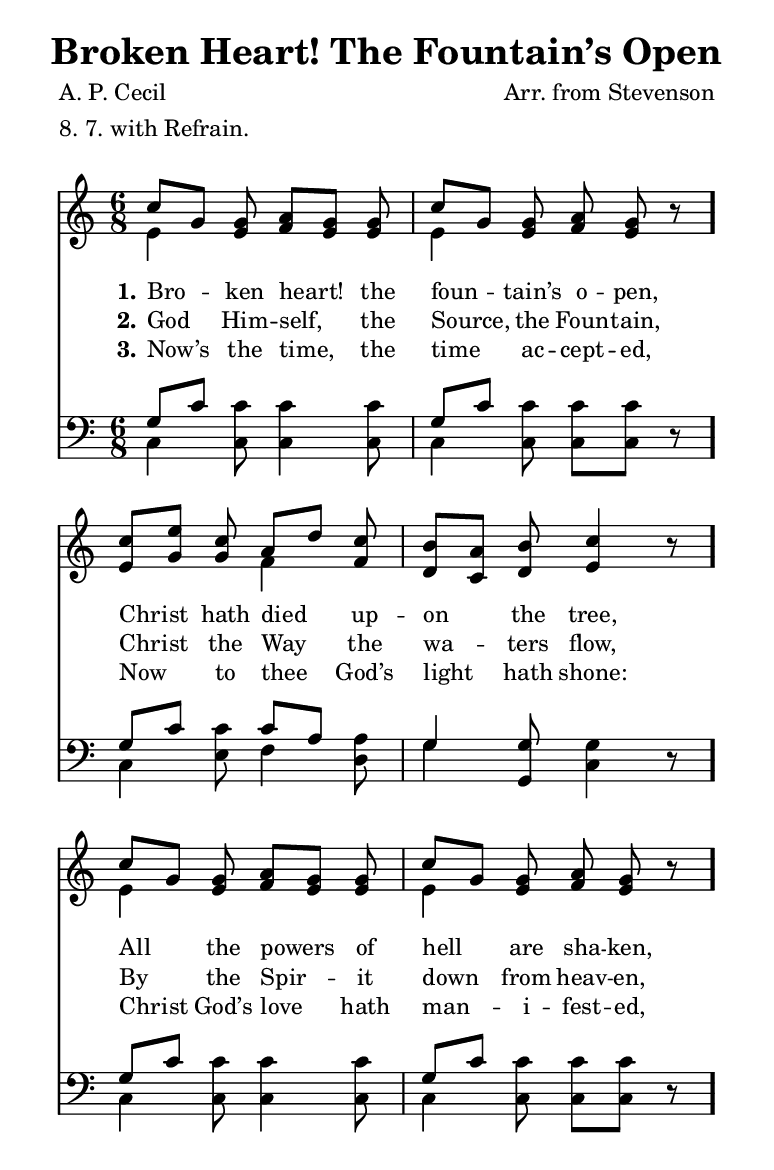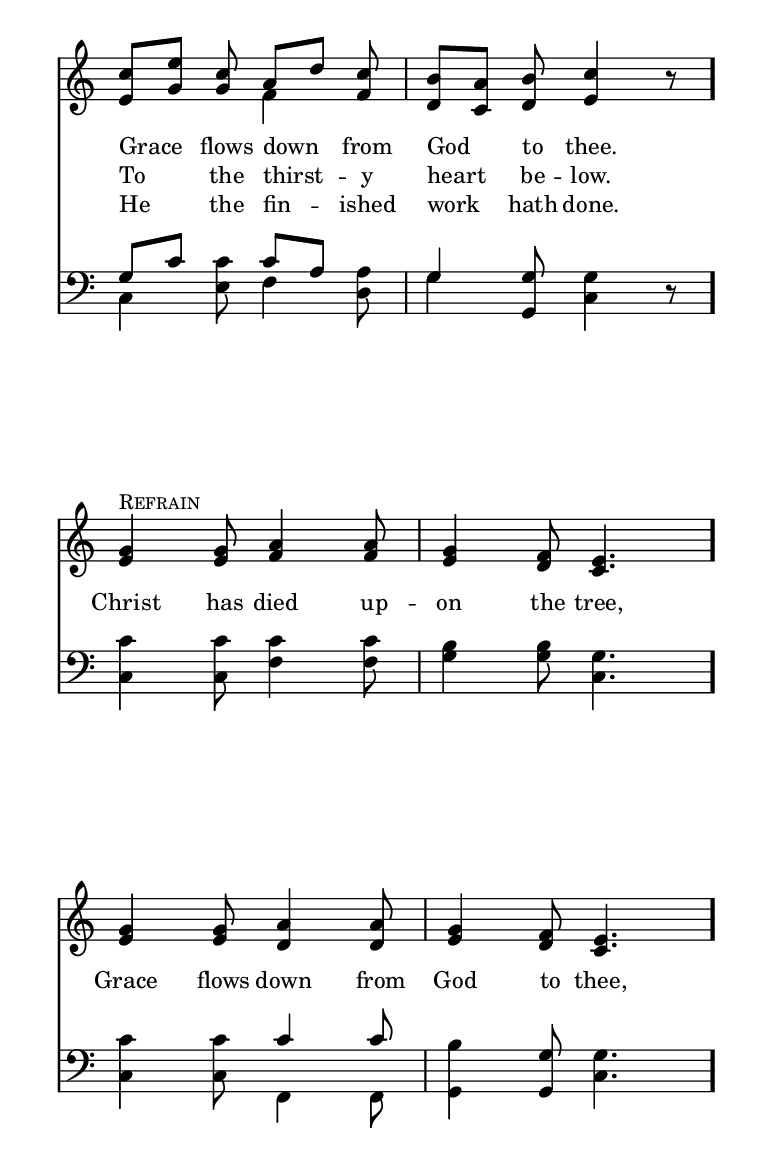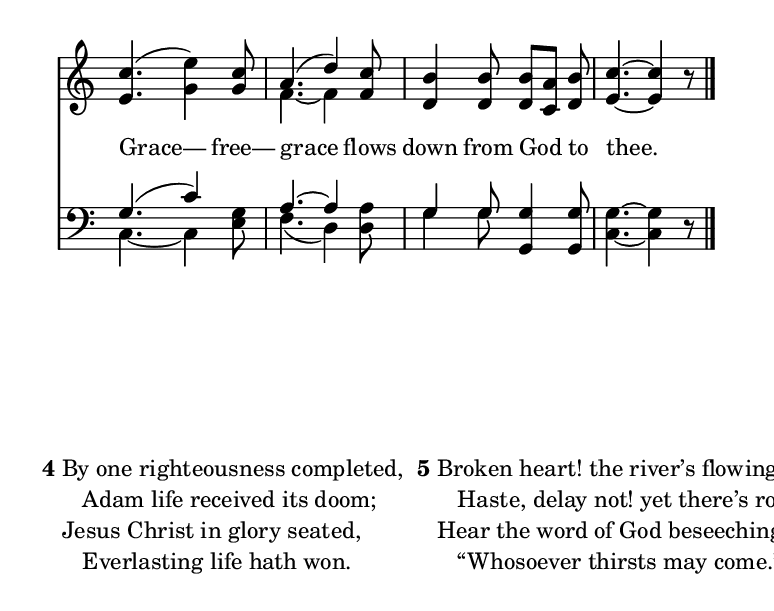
\include "common/global.ily"
\paper {
  \include "common/paper.ily"
}

\header{
  hymnnumber = "63"
  title = "Broken Heart! The Fountain’s Open"
  tunename = ""
  meter = "8. 7. with Refrain."
  poet = "A. P. Cecil"
  composer = "Arr. from Stevenson"
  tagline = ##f
}

% for fermata in MIDI
ta = { \tempo 4=76 }
tb = { \tempo 4=38 }

patternAA = { c8[ c8] c8 c8[ c8] c8 | c8[ c8] c8 c8 c8 c8 }
patternAB = { c8[ c8] c8 c4      c8 | c8[ c8] c8 c8 c8 c8 }
patternAC = { c4      c8 c8[ c8] c8 | c4      c8 c8 c8 c8 }
patternAD = { c4      c8 c4      c8 | c4      c8 c8 c8 c8 }

patternBA = { c8[ c8] c8 c8[ c8] c8 | c8[ c8] c8 c4    c8 }
patternBB = { c8[ c8] c8 c8[ c8] c8 | c4      c8 c4    c8 }
patternBC = { c8[ c8] c8 c4      c8 | c8[ c8] c8 c4    c8 }
patternBD = { c4      c8 c4      c8 | c4      c8 c4    c8 }

patternCA = { c4 c8 c4 c8 | c4 c8 c4. }

patternDA = { c4. c4 c8 | c4. c4 c8 | c4 c8 c8[ c8] c8 | c4. ~ c4 c8 }
patternDB = { c4. c4 c8 | c4. c4 c8 | c4 c8 c4      c8 | c4. ~ c4 c8 }

global = {
  \include "common/overrides.ily"
  \override Staff.TimeSignature.style = #'numbered
  \time 6/8
  \override Score.MetronomeMark.transparent = ##t % hide all fermata changes too
  \ta
  \key c \major
  \autoBeamOff
}

notesSoprano = {
\global
\relative c'' {

  \changePitch \patternAA { c g g a g g | c g g a g r }
  \changePitch \patternBA { c e c a d c | b a b c r }
  \changePitch \patternAA { c g g a g g | c g g a g r }
  \changePitch \patternBA { c e c a d c | b a b c r }

  << s^\markup { \small \caps "Refrain" }
  \changePitch \patternCA { g g a a | g f e } >>
  \changePitch \patternCA { g g a a | g f e }
  \changePitch \patternDA { c'( e) c | a( d) c | b b b a b | c c r }

  \bar "|."

}
}

notesAlto = {
\global
\relative e' {

  \changePitch \patternAC { e e f e e | e e f e r }
  \changePitch \patternBC { e g g f f | d c d e r }
  \changePitch \patternAC { e e f e e | e e f e r }
  \changePitch \patternBC { e g g f f | d c d e r }

  \changePitch \patternCA { e e f f | e d c }
  \changePitch \patternCA { e e d d | e d c }
  \changePitch \patternDA { e( g) g | f ~ f f | d d d c d | e e r }

}
}

notesTenor = {
\global
\relative a {

  \changePitch \patternAB { g c c c c | g c c c c r }
  \changePitch \patternBB { g c c c a a | g g g r }
  \changePitch \patternAB { g c c c c | g c c c c r }
  \changePitch \patternBB { g c c c a a | g g g r }

  \changePitch \patternCA { c c c c | b b g }
  \changePitch \patternCA { c c c c | b g g }
  \changePitch \patternDB { g( c) g | a ~ a a | g g g g | g g r }

}
}

notesBass = {
\global
\relative f {

  \changePitch \patternAD { c c c c | c c c c r }
  \changePitch \patternBD { c e f d | g g, c r }
  \changePitch \patternAD { c c c c | c c c c r }
  \changePitch \patternBD { c e f d | g g, c r }

  \changePitch \patternCA { c c f f | g g c, }
  \changePitch \patternCA { c c f, f | g g c }
  \changePitch \patternDB { c ~ c e | f( d) d | g g g, g | c c r }

}
}

Refrain = \lyricmode {

Christ has died up -- on the tree, \bar "."
Grace flows down from God to thee, \bar "." \break
Grace— free— grace flows down from God to thee. \bar "."

}

wordsA = \lyricmode {
\set stanza = "1."

Bro -- ken heart! the foun -- tain’s o -- pen, \bar "."
Christ hath died up -- on the tree, \bar "." \break
All the powers of hell are sha -- ken, \bar "."
Grace flows down from God to thee. \bar "." \break

}

wordsB = \lyricmode {
\set stanza = "2."

God Him -- self, the Source, the Foun -- tain,
Christ the Way the wa -- ters flow,
By the Spir -- it down from heav -- en,
To the thirst -- y heart be -- low.

\Refrain

}

wordsC = \lyricmode {
\set stanza = "3."

Now’s the time, the time ac -- cept -- ed,
Now to thee God’s light hath shone:
Christ God’s love hath man -- i -- fest -- ed,
He the fin -- ished work hath done.

}

wordsD = \markuplist {

\line { By one righteousness completed, }
\line { { \hspace #2 } Adam life received its doom; }
\line { Jesus Christ in glory seated, }
\line { { \hspace #2 } Everlasting life hath won. }

}

wordsE = \markuplist {

\line { Broken heart! the river’s flowing, }
\line { { \hspace #2 } Haste, delay not! yet there’s room; }
\line { Hear the word of God beseeching, }
\line { { \hspace #2 } “Whosoever thirsts may come.” }

}

\score {
  \context ChoirStaff <<
    \context Staff = upper <<
      \set Staff.autoBeaming = ##f
      \set ChoirStaff.systemStartDelimiter = #'SystemStartBar
      \set ChoirStaff.printPartCombineTexts = ##f
      \partcombine #'(2 . 9) \notesSoprano \notesAlto
      \context NullVoice = sopranos { \voiceOne << \notesSoprano >> }
      \context NullVoice = altos { \voiceTwo << \notesAlto >> }
      \context Lyrics = one   \lyricsto sopranos \wordsA
      \context Lyrics = two   \lyricsto sopranos \wordsB
      \context Lyrics = three \lyricsto sopranos \wordsC
    >>
    \context Staff = men <<
      \clef bass
      \set ChoirStaff.printPartCombineTexts = ##f
      \partcombine #'(2 . 9) \notesTenor \notesBass
      \context NullVoice = tenors { \voiceOne << \notesTenor >> }
      \context NullVoice = basses { \voiceTwo << \notesBass >> }
    >>
  >>
  \layout {
    \include "common/layout.ily"
  }
  \midi{
    \include "common/midi.ily"
  }
}

\noPageBreak

\markup { \fill-line {
  \hspace #0.1
  \line{ \bold 4 \column { \wordsD } }
  \hspace #0.1
  \line{ \bold 5 \column { \wordsE } }
  \hspace #0.1
} }

\version "2.19.49"  % necessary for upgrading to future LilyPond versions.

% vi:set et ts=2 sw=2 ai nocindent syntax=lilypond:
